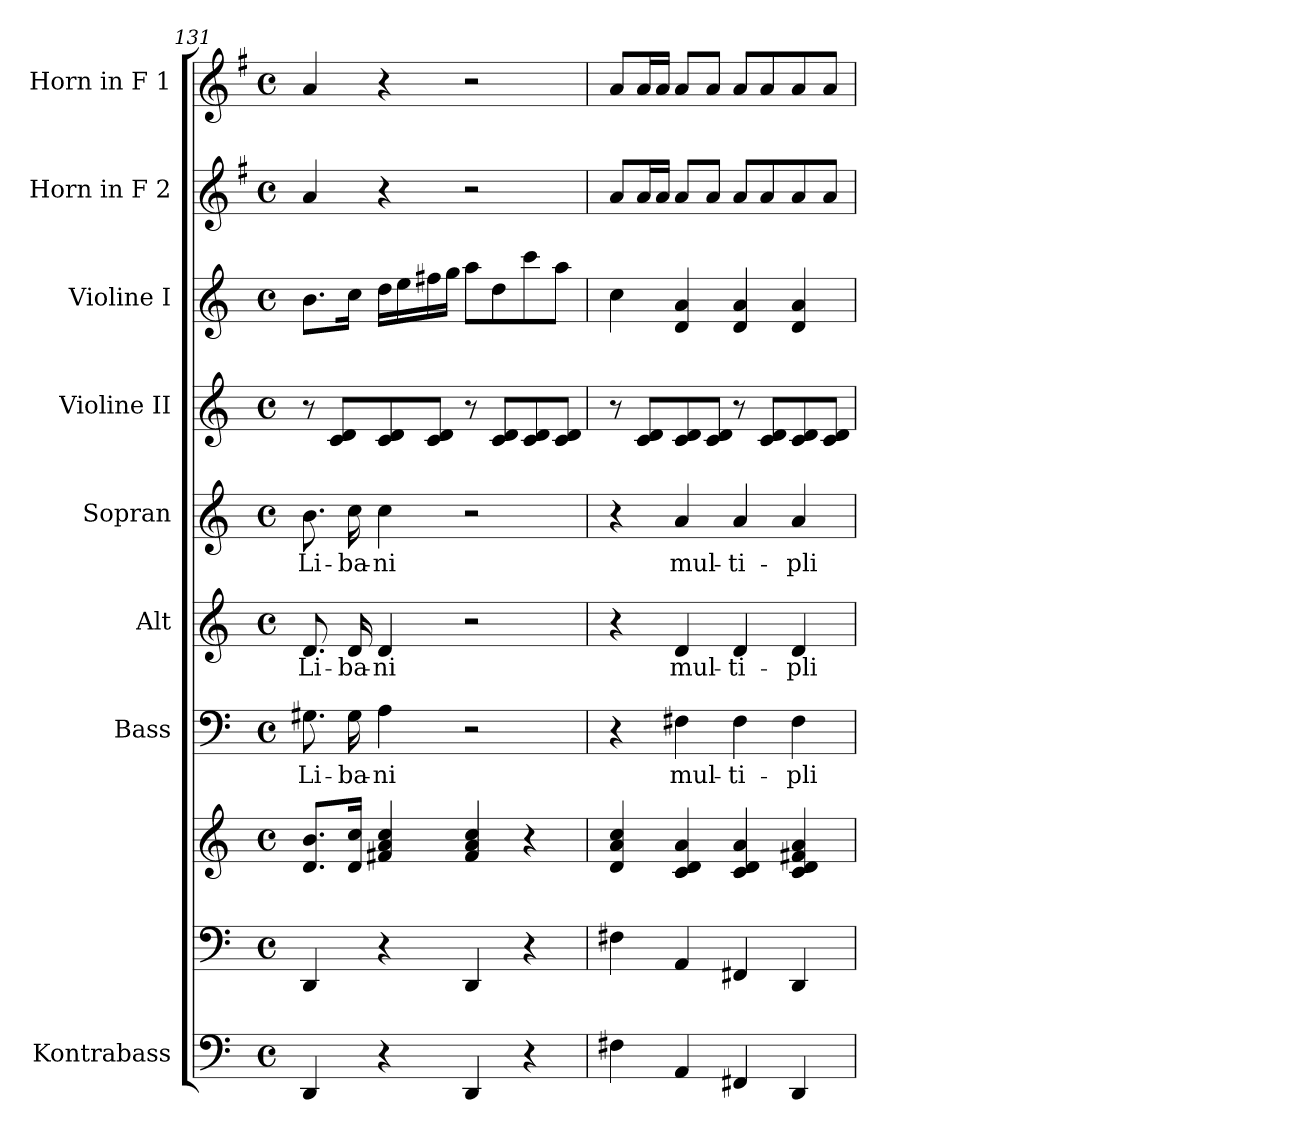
**kern	**kern	**kern	**kern	**text	**kern	**text	**kern	**text	**kern	**kern	**kern	**kern
*part9	*part8	*part8	*part7	*part7	*part6	*part6	*part5	*part5	*part4	*part3	*part2	*part1
*staff10	*staff9	*staff8	*staff7	*staff7	*staff6	*staff6	*staff5	*staff5	*staff4	*staff3	*staff2	*staff1
*I"Kontrabass	*	*	*I"Bass	*	*I"Alt	*	*I"Sopran	*	*I"Violine II	*I"Violine I	*I"Horn in F 2	*I"Horn in F 1
*I'Kb.	*	*	*I'B.	*	*I'A.	*	*I'S.	*	*I'Vl. II	*I'Vl. I	*	*
!!LO:PB:g=z
*clefF4	*clefF4	*clefG2	*clefF4	*	*clefG2	*	*clefG2	*	*clefG2	*clefG2	*clefG2	*clefG2
*ITrd7c12	*	*	*	*	*	*	*	*	*	*	*ITrd4c7	*ITrd4c7
*k[]	*k[]	*k[]	*k[]	*	*k[]	*	*k[]	*	*k[]	*k[]	*k[]	*k[]
*C:	*C:	*C:	*C:	*	*C:	*	*C:	*	*C:	*C:	*C:	*C:
*M4/4	*M4/4	*M4/4	*M4/4	*	*M4/4	*	*M4/4	*	*M4/4	*M4/4	*M4/4	*M4/4
*met(c)	*met(c)	*met(c)	*met(c)	*	*met(c)	*	*met(c)	*	*met(c)	*met(c)	*met(c)	*met(c)
=131	=131	=131	=131	=131	=131	=131	=131	=131	=131	=131	=131	=131
!	!	!	!	!LO:LY:b	!	!LO:LY:b	!	!LO:LY:b	!	!	!	!
4DDD/	4DD/	8.d/ 8.b/L	8.G#X\	Li-	8.d/	Li-	8.b\	Li-	8r	8.b\L	4d/	4d/
.	.	.	.	.	.	.	.	.	8c/ 8d/L	.	.	.
!	!	!	!	!LO:LY:b	!	!LO:LY:b	!	!LO:LY:b	!	!	!	!
.	.	16d/ 16cc/Jk	16G#\	-ba-	16d/	-ba-	16cc\	-ba-	.	16cc\Jk	.	.
!	!	!	!	!LO:LY:b	!	!LO:LY:b	!	!LO:LY:b	!	!	!	!
4r	4r	4f#X/ 4a/ 4cc/	4A\	-ni	4d/	-ni	4cc\	-ni	8c/ 8d/	16dd\LL	4r	4r
.	.	.	.	.	.	.	.	.	.	16ee\	.	.
.	.	.	.	.	.	.	.	.	8c/ 8d/J	16ff#X\	.	.
.	.	.	.	.	.	.	.	.	.	16gg\JJ	.	.
4DDD/	4DD/	4f#/ 4a/ 4cc/	2r	.	2r	.	2r	.	8r	8aa\L	2r	2r
.	.	.	.	.	.	.	.	.	8c/ 8d/L	8dd\	.	.
4r	4r	4r	.	.	.	.	.	.	8c/ 8d/	8ccc\	.	.
.	.	.	.	.	.	.	.	.	8c/ 8d/J	8aa\J	.	.
=132	=132	=132	=132	=132	=132	=132	=132	=132	=132	=132	=132	=132
4FF#X\	4F#X\	4d/ 4a/ 4cc/	4r	.	4r	.	4r	.	8r	4cc\	8d/L	8d/L
.	.	.	.	.	.	.	.	.	8c/ 8d/L	.	16d/L	16d/L
.	.	.	.	.	.	.	.	.	.	.	16d/JJ	16d/JJ
!	!	!	!	!LO:LY:b	!	!LO:LY:b	!	!LO:LY:b	!	!	!	!
4AAA/	4AA/	4c/ 4d/ 4a/	4F#X\	mul-	4d/	mul-	4a/	mul-	8c/ 8d/	4d/ 4a/	8d/L	8d/L
.	.	.	.	.	.	.	.	.	8c/ 8d/J	.	8d/J	8d/J
!	!	!	!	!LO:LY:b	!	!LO:LY:b	!	!LO:LY:b	!	!	!	!
4FFF#X/	4FF#X/	4c/ 4d/ 4a/	4F#\	-ti-	4d/	-ti-	4a/	-ti-	8r	4d/ 4a/	8d/L	8d/L
.	.	.	.	.	.	.	.	.	8c/ 8d/L	.	8d/	8d/
!	!	!	!	!LO:LY:b	!	!LO:LY:b	!	!LO:LY:b	!	!	!	!
4DDD/	4DD/	4c/ 4d/ 4f#X/ 4a/	4F#\	-pli-	4d/	-pli-	4a/	-pli-	8c/ 8d/	4d/ 4a/	8d/	8d/
.	.	.	.	.	.	.	.	.	8c/ 8d/J	.	8d/J	8d/J
=	=	=	=	=	=	=	=	=	=	=	=	=
*-	*-	*-	*-	*-	*-	*-	*-	*-	*-	*-	*-	*-
